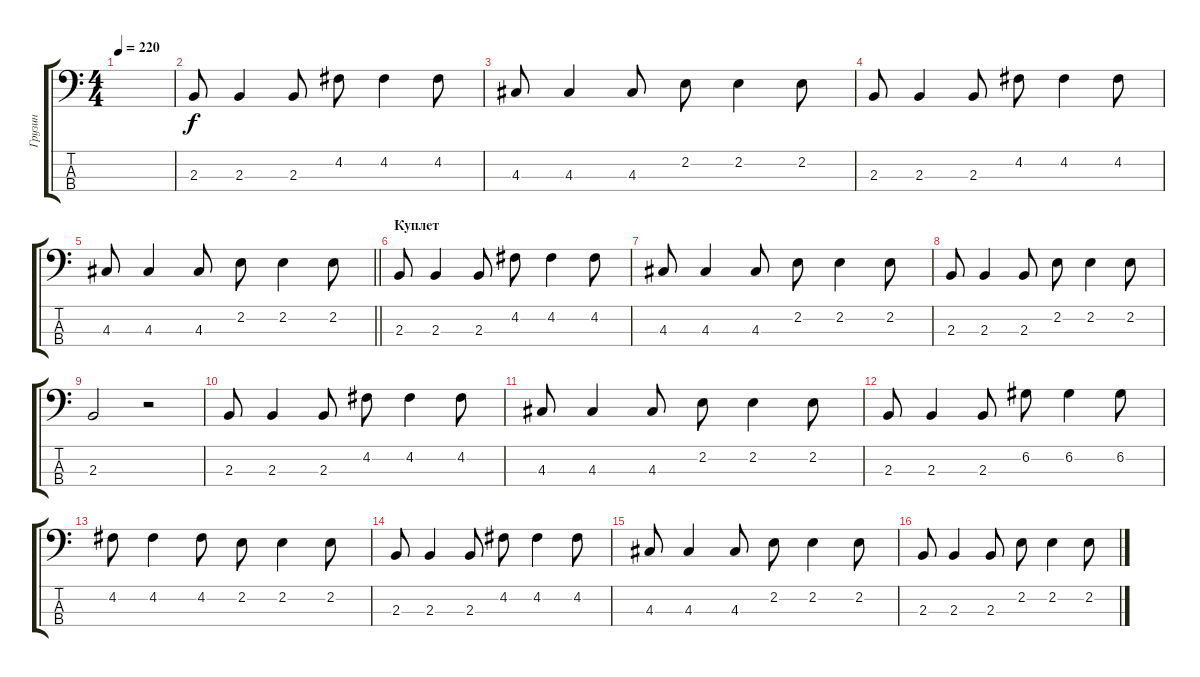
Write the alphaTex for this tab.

\track ("Грузин" "Грузин") {instrument electricbassfinger}
\staff {score tabs}
\tuning (G2 D2 A1 E1) {hide}
\ts (4 4)
\tempo 220
\clef f4
\ks c
|
2.3.8 2.3.4 2.3.8 4.2.8 4.2.4 4.2.8 |
4.3.8 4.3.4 4.3.8 2.2.8 2.2.4 2.2.8 |
2.3.8 2.3.4 2.3.8 4.2.8 4.2.4 4.2.8 |
\barLineRight lightlight
4.3.8 4.3.4 4.3.8 2.2.8 2.2.4 2.2.8 |
\section ("" "Куплет")
2.3.8 2.3.4 2.3.8 4.2.8 4.2.4 4.2.8 |
4.3.8 4.3.4 4.3.8 2.2.8 2.2.4 2.2.8 |
2.3.8 2.3.4 2.3.8 2.2.8 2.2.4 2.2.8 |
2.3.2 r.2 |
2.3.8 2.3.4 2.3.8 4.2.8 4.2.4 4.2.8 |
4.3.8 4.3.4 4.3.8 2.2.8 2.2.4 2.2.8 |
2.3.8 2.3.4 2.3.8 6.2.8 6.2.4 6.2.8 |
4.2.8 4.2.4 4.2.8 2.2.8 2.2.4 2.2.8 |
2.3.8 2.3.4 2.3.8 4.2.8 4.2.4 4.2.8 |
4.3.8 4.3.4 4.3.8 2.2.8 2.2.4 2.2.8 |
2.3.8 2.3.4 2.3.8 2.2.8 2.2.4 2.2.8
